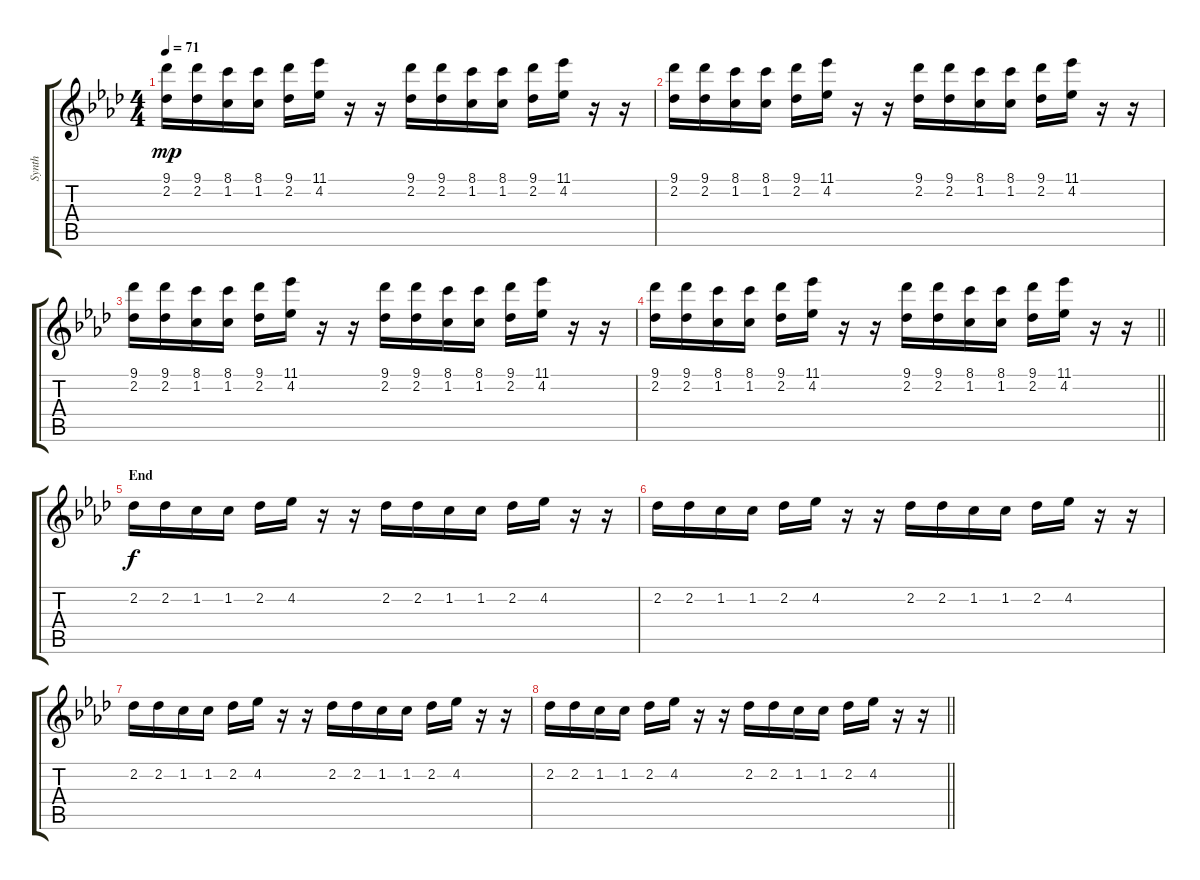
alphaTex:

\track ("Synth" "Synth") {instrument synthbass1}
\staff {score tabs}
\tuning (E4 B3 G3 D3 A2 E2) {hide}
\ts (4 4)
\tempo 71
\clef g2
\ks ab
(9.1 2.2).16{dy mp} (9.1 2.2).16 (8.1 1.2).16 (8.1 1.2).16 (9.1 2.2).16 (11.1 4.2).16 r.16 r.16 (9.1 2.2).16 (9.1 2.2).16 (8.1 1.2).16 (8.1 1.2).16 (9.1 2.2).16 (11.1 4.2).16 r.16 r.16 |
(9.1 2.2).16 (9.1 2.2).16 (8.1 1.2).16 (8.1 1.2).16 (9.1 2.2).16 (11.1 4.2).16 r.16 r.16 (9.1 2.2).16 (9.1 2.2).16 (8.1 1.2).16 (8.1 1.2).16 (9.1 2.2).16 (11.1 4.2).16 r.16 r.16 |
(9.1 2.2).16 (9.1 2.2).16 (8.1 1.2).16 (8.1 1.2).16 (9.1 2.2).16 (11.1 4.2).16 r.16 r.16 (9.1 2.2).16 (9.1 2.2).16 (8.1 1.2).16 (8.1 1.2).16 (9.1 2.2).16 (11.1 4.2).16 r.16 r.16 |
\barLineRight lightlight
(9.1 2.2).16 (9.1 2.2).16 (8.1 1.2).16 (8.1 1.2).16 (9.1 2.2).16 (11.1 4.2).16 r.16 r.16 (9.1 2.2).16 (9.1 2.2).16 (8.1 1.2).16 (8.1 1.2).16 (9.1 2.2).16 (11.1 4.2).16 r.16 r.16 |
\section ("" "End")
2.2.16{dy f} 2.2.16 1.2.16 1.2.16 2.2.16 4.2.16 r.16 r.16 2.2.16 2.2.16 1.2.16 1.2.16 2.2.16 4.2.16 r.16 r.16 |
2.2.16{volume 0} 2.2.16 1.2.16 1.2.16 2.2.16 4.2.16 r.16 r.16 2.2.16 2.2.16 1.2.16 1.2.16 2.2.16 4.2.16 r.16 r.16 |
2.2.16 2.2.16 1.2.16 1.2.16 2.2.16 4.2.16 r.16 r.16 2.2.16 2.2.16 1.2.16 1.2.16 2.2.16 4.2.16 r.16 r.16 |
\barLineRight lightlight
2.2.16 2.2.16 1.2.16 1.2.16 2.2.16 4.2.16 r.16 r.16 2.2.16 2.2.16 1.2.16 1.2.16 2.2.16 4.2.16 r.16 r.16
